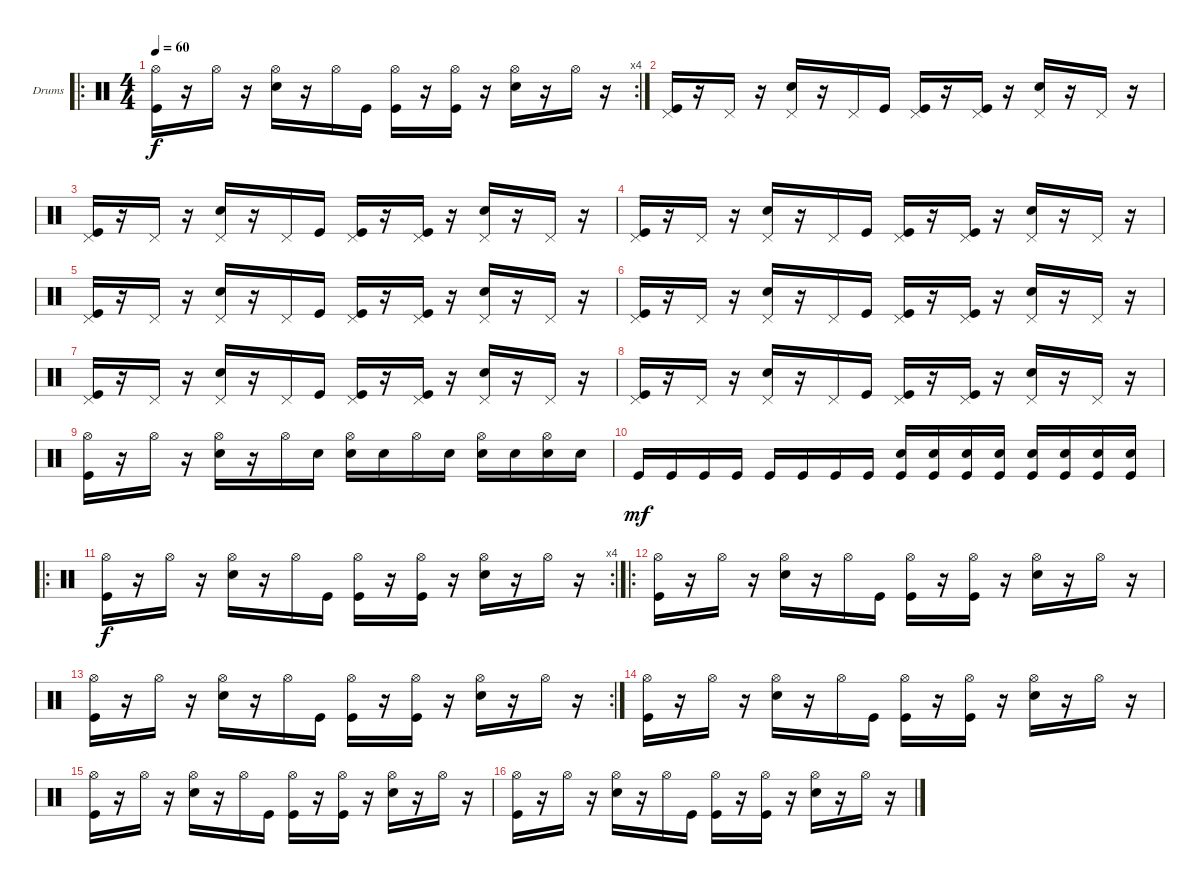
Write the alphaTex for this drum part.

\defaultSystemsLayout 4
\bracketExtendMode groupsimilarinstruments
\firstSystemTrackNameOrientation horizontal
\otherSystemsTrackNameOrientation horizontal
\track ("Christoph Schneider" "Drums") {instrument percussion}
\staff {score}
\articulation defaults
\ro
\rc 4
\ts (4 4)
\tempo 60
\clef neutral
\ks c
("Hi-Hat (open)" "Kick (hit)").16{dy f} r.16 "Hi-Hat (open)".16 r.16 ("Hi-Hat (open)" "Snare (hit) 2").16 r.16 "Hi-Hat (open)".16 "Kick (hit)".16 ("Hi-Hat (open)" "Kick (hit)").16 r.16 ("Hi-Hat (open)" "Kick (hit)").16 r.16 ("Hi-Hat (open)" "Snare (hit) 2").16 r.16 "Hi-Hat (open)".16 r.16 |
("Pedal Hi-Hat (hit)" "Kick (hit)").16 r.16 "Pedal Hi-Hat (hit)".16 r.16 ("Pedal Hi-Hat (hit)" "Snare (hit) 2").16 r.16 "Pedal Hi-Hat (hit)".16 "Kick (hit)".16 ("Pedal Hi-Hat (hit)" "Kick (hit)").16 r.16 ("Pedal Hi-Hat (hit)" "Kick (hit)").16 r.16 ("Pedal Hi-Hat (hit)" "Snare (hit) 2").16 r.16 "Pedal Hi-Hat (hit)".16 r.16 |
("Pedal Hi-Hat (hit)" "Kick (hit)").16 r.16 "Pedal Hi-Hat (hit)".16 r.16 ("Pedal Hi-Hat (hit)" "Snare (hit) 2").16 r.16 "Pedal Hi-Hat (hit)".16 "Kick (hit)".16 ("Pedal Hi-Hat (hit)" "Kick (hit)").16 r.16 ("Pedal Hi-Hat (hit)" "Kick (hit)").16 r.16 ("Pedal Hi-Hat (hit)" "Snare (hit) 2").16 r.16 "Pedal Hi-Hat (hit)".16 r.16 |
("Pedal Hi-Hat (hit)" "Kick (hit)").16 r.16 "Pedal Hi-Hat (hit)".16 r.16 ("Pedal Hi-Hat (hit)" "Snare (hit) 2").16 r.16 "Pedal Hi-Hat (hit)".16 "Kick (hit)".16 ("Pedal Hi-Hat (hit)" "Kick (hit)").16 r.16 ("Pedal Hi-Hat (hit)" "Kick (hit)").16 r.16 ("Pedal Hi-Hat (hit)" "Snare (hit) 2").16 r.16 "Pedal Hi-Hat (hit)".16 r.16 |
("Pedal Hi-Hat (hit)" "Kick (hit)").16 r.16 "Pedal Hi-Hat (hit)".16 r.16 ("Pedal Hi-Hat (hit)" "Snare (hit) 2").16 r.16 "Pedal Hi-Hat (hit)".16 "Kick (hit)".16 ("Pedal Hi-Hat (hit)" "Kick (hit)").16 r.16 ("Pedal Hi-Hat (hit)" "Kick (hit)").16 r.16 ("Pedal Hi-Hat (hit)" "Snare (hit) 2").16 r.16 "Pedal Hi-Hat (hit)".16 r.16 |
("Pedal Hi-Hat (hit)" "Kick (hit)").16 r.16 "Pedal Hi-Hat (hit)".16 r.16 ("Pedal Hi-Hat (hit)" "Snare (hit) 2").16 r.16 "Pedal Hi-Hat (hit)".16 "Kick (hit)".16 ("Pedal Hi-Hat (hit)" "Kick (hit)").16 r.16 ("Pedal Hi-Hat (hit)" "Kick (hit)").16 r.16 ("Pedal Hi-Hat (hit)" "Snare (hit) 2").16 r.16 "Pedal Hi-Hat (hit)".16 r.16 |
("Pedal Hi-Hat (hit)" "Kick (hit)").16 r.16 "Pedal Hi-Hat (hit)".16 r.16 ("Pedal Hi-Hat (hit)" "Snare (hit) 2").16 r.16 "Pedal Hi-Hat (hit)".16 "Kick (hit)".16 ("Pedal Hi-Hat (hit)" "Kick (hit)").16 r.16 ("Pedal Hi-Hat (hit)" "Kick (hit)").16 r.16 ("Pedal Hi-Hat (hit)" "Snare (hit) 2").16 r.16 "Pedal Hi-Hat (hit)".16 r.16 |
("Pedal Hi-Hat (hit)" "Kick (hit)").16 r.16 "Pedal Hi-Hat (hit)".16 r.16 ("Pedal Hi-Hat (hit)" "Snare (hit) 2").16 r.16 "Pedal Hi-Hat (hit)".16 "Kick (hit)".16 ("Pedal Hi-Hat (hit)" "Kick (hit)").16 r.16 ("Pedal Hi-Hat (hit)" "Kick (hit)").16 r.16 ("Pedal Hi-Hat (hit)" "Snare (hit) 2").16 r.16 "Pedal Hi-Hat (hit)".16 r.16 |
("Hi-Hat (open)" "Kick (hit)").16 r.16 "Hi-Hat (open)".16 r.16 ("Hi-Hat (open)" "Snare (hit) 2").16 r.16 "Hi-Hat (open)".16 "Snare (hit) 2".16 ("Hi-Hat (open)" "Snare (hit) 2").16 "Snare (hit) 2".16 "Hi-Hat (open)".16 "Snare (hit) 2".16 ("Hi-Hat (open)" "Snare (hit) 2").16 "Snare (hit) 2".16 ("Hi-Hat (open)" "Snare (hit) 2").16 "Snare (hit) 2".16 |
"Kick (hit)".16{dy mf} "Kick (hit)".16 "Kick (hit)".16 "Kick (hit)".16 "Kick (hit)".16 "Kick (hit)".16 "Kick (hit)".16 "Kick (hit)".16 ("Kick (hit)" "Snare (hit) 2").16 ("Kick (hit)" "Snare (hit) 2").16 ("Kick (hit)" "Snare (hit) 2").16 ("Kick (hit)" "Snare (hit) 2").16 ("Kick (hit)" "Snare (hit) 2").16 ("Kick (hit)" "Snare (hit) 2").16 ("Kick (hit)" "Snare (hit) 2").16 ("Kick (hit)" "Snare (hit) 2").16 |
\ro
\rc 4
("Hi-Hat (open)" "Kick (hit)").16{dy f} r.16 "Hi-Hat (open)".16 r.16 ("Hi-Hat (open)" "Snare (hit) 2").16 r.16 "Hi-Hat (open)".16 "Kick (hit)".16 ("Hi-Hat (open)" "Kick (hit)").16 r.16 ("Hi-Hat (open)" "Kick (hit)").16 r.16 ("Hi-Hat (open)" "Snare (hit) 2").16 r.16 "Hi-Hat (open)".16 r.16 |
\ro
("Hi-Hat (open)" "Kick (hit)").16 r.16 "Hi-Hat (open)".16 r.16 ("Hi-Hat (open)" "Snare (hit) 2").16 r.16 "Hi-Hat (open)".16 "Kick (hit)".16 ("Hi-Hat (open)" "Kick (hit)").16 r.16 ("Hi-Hat (open)" "Kick (hit)").16 r.16 ("Hi-Hat (open)" "Snare (hit) 2").16 r.16 "Hi-Hat (open)".16 r.16 |
\rc 2
("Hi-Hat (open)" "Kick (hit)").16 r.16 "Hi-Hat (open)".16 r.16 ("Hi-Hat (open)" "Snare (hit) 2").16 r.16 "Hi-Hat (open)".16 "Kick (hit)".16 ("Hi-Hat (open)" "Kick (hit)").16 r.16 ("Hi-Hat (open)" "Kick (hit)").16 r.16 ("Hi-Hat (open)" "Snare (hit) 2").16 r.16 "Hi-Hat (open)".16 r.16 |
("Hi-Hat (open)" "Kick (hit)").16 r.16 "Hi-Hat (open)".16 r.16 ("Hi-Hat (open)" "Snare (hit) 2").16 r.16 "Hi-Hat (open)".16 "Kick (hit)".16 ("Hi-Hat (open)" "Kick (hit)").16 r.16 ("Hi-Hat (open)" "Kick (hit)").16 r.16 ("Hi-Hat (open)" "Snare (hit) 2").16 r.16 "Hi-Hat (open)".16 r.16 |
("Hi-Hat (open)" "Kick (hit)").16 r.16 "Hi-Hat (open)".16 r.16 ("Hi-Hat (open)" "Snare (hit) 2").16 r.16 "Hi-Hat (open)".16 "Kick (hit)".16 ("Hi-Hat (open)" "Kick (hit)").16 r.16 ("Hi-Hat (open)" "Kick (hit)").16 r.16 ("Hi-Hat (open)" "Snare (hit) 2").16 r.16 "Hi-Hat (open)".16 r.16 |
("Hi-Hat (open)" "Kick (hit)").16 r.16 "Hi-Hat (open)".16 r.16 ("Hi-Hat (open)" "Snare (hit) 2").16 r.16 "Hi-Hat (open)".16 "Kick (hit)".16 ("Hi-Hat (open)" "Kick (hit)").16 r.16 ("Hi-Hat (open)" "Kick (hit)").16 r.16 ("Hi-Hat (open)" "Snare (hit) 2").16 r.16 "Hi-Hat (open)".16 r.16
